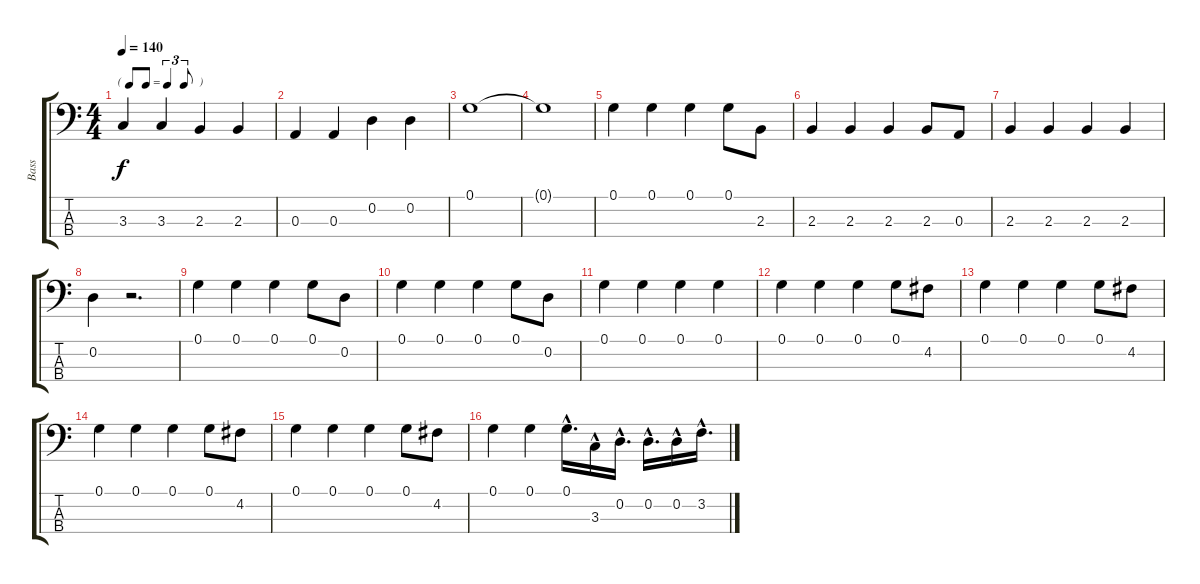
\track ("Bass" "Bass") {instrument electricbassfinger}
\staff {score tabs}
\tuning (G2 D2 A1 E1) {hide}
\ts (4 4)
\tf triplet8th
\tempo 140
\clef f4
\ks c
3.3.4{dy f} 3.3.4 2.3.4 2.3.4 |
0.3.4 0.3.4 0.2.4 0.2.4 |
0.1.1 |
0.1{t}.1 |
0.1.4 0.1.4 0.1.4 0.1.8 2.3.8 |
2.3.4 2.3.4 2.3.4 2.3.8 0.3.8 |
2.3.4 2.3.4 2.3.4 2.3.4 |
0.2.4 r.2{d} |
0.1.4 0.1.4 0.1.4 0.1.8 0.2.8 |
0.1.4 0.1.4 0.1.4 0.1.8 0.2.8 |
0.1.4 0.1.4 0.1.4 0.1.4 |
0.1.4 0.1.4 0.1.4 0.1.8 4.2.8 |
0.1.4 0.1.4 0.1.4 0.1.8 4.2.8 |
0.1.4 0.1.4 0.1.4 0.1.8 4.2.8 |
0.1.4 0.1.4 0.1.4 0.1.8 4.2.8 |
0.1.4 0.1.4 0.1{hac}.16{d} 3.3{hac}.16 0.2{hac}.16{d} 0.2{hac}.16{d} 0.2{hac}.16 3.2{hac}.16{d}
